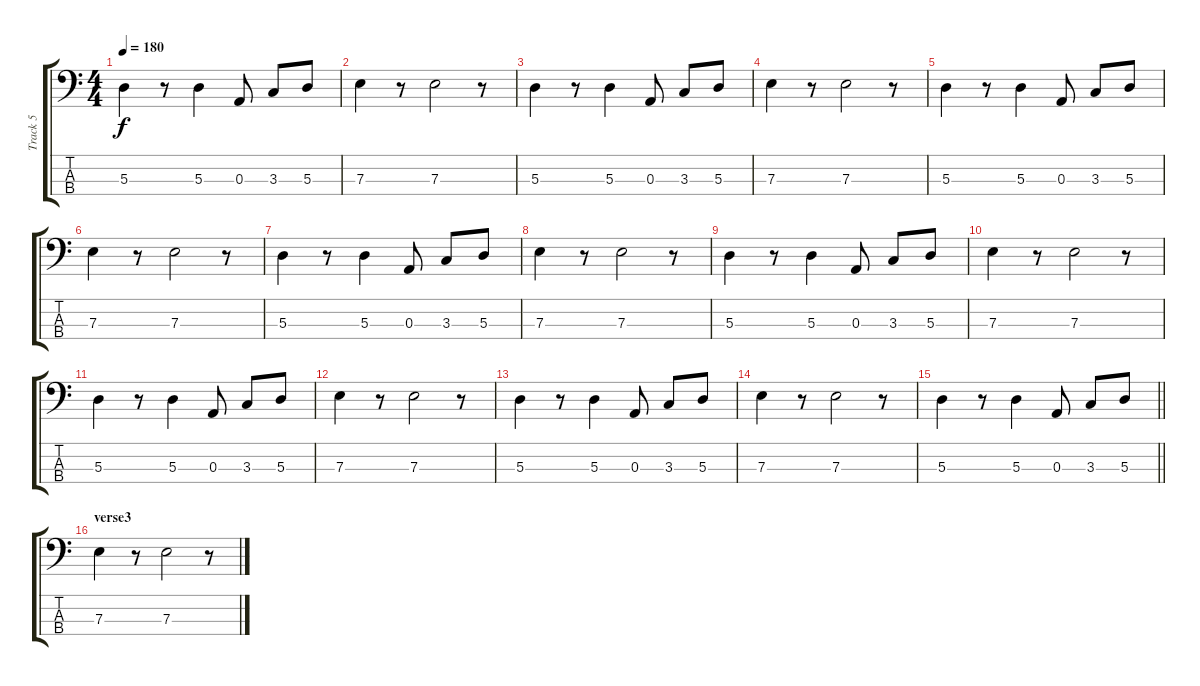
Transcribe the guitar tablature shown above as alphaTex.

\track ("Track 5" "Track 5") {instrument electricbassfinger}
\staff {score tabs}
\tuning (G2 D2 A1 E1) {hide}
\ts (4 4)
\tempo 180
\clef f4
\ks c
5.3.4{dy f} r.8 5.3.4 0.3.8 3.3.8 5.3.8 |
7.3.4 r.8 7.3.2 r.8 |
5.3.4 r.8 5.3.4 0.3.8 3.3.8 5.3.8 |
7.3.4 r.8 7.3.2 r.8 |
5.3.4 r.8 5.3.4 0.3.8 3.3.8 5.3.8 |
7.3.4 r.8 7.3.2 r.8 |
5.3.4 r.8 5.3.4 0.3.8 3.3.8 5.3.8 |
7.3.4 r.8 7.3.2 r.8 |
5.3.4 r.8 5.3.4 0.3.8 3.3.8 5.3.8 |
7.3.4 r.8 7.3.2 r.8 |
5.3.4 r.8 5.3.4 0.3.8 3.3.8 5.3.8 |
7.3.4 r.8 7.3.2 r.8 |
5.3.4 r.8 5.3.4 0.3.8 3.3.8 5.3.8 |
7.3.4 r.8 7.3.2 r.8 |
\barLineRight lightlight
5.3.4 r.8 5.3.4 0.3.8 3.3.8 5.3.8 |
\section ("" "verse3")
7.3.4 r.8 7.3.2 r.8
